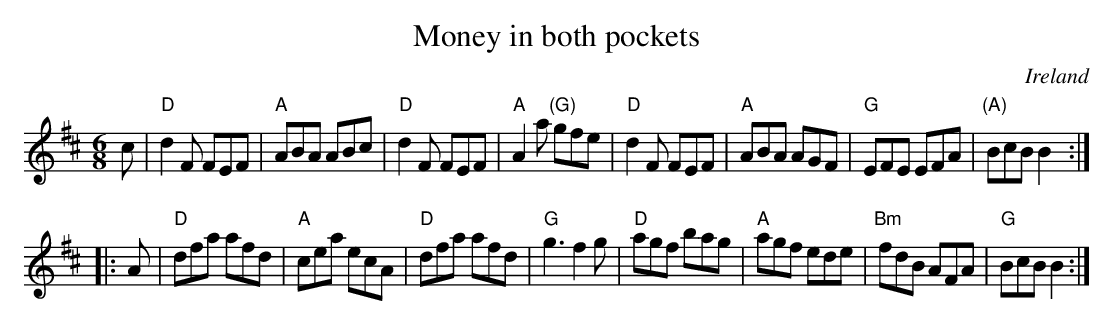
X:1
T:Money in both pockets
O:Ireland
M:6/8
L:1/8
K:D
c|\
"D"d2F FEF|"A"ABA ABc|"D"d2F FEF|"A"A2a "(G)"gfe|\
"D"d2F FEF|"A"ABA AGF|"G"EFE EFA|"(A)"BcB B2:|
|:A|\
"D"dfa afd|"A"cea ecA|"D"dfa afd|"G"g3 f2g|\
"D"agf bag|"A"agf ede|"Bm"fdB AFA|"G"BcB B2:|
